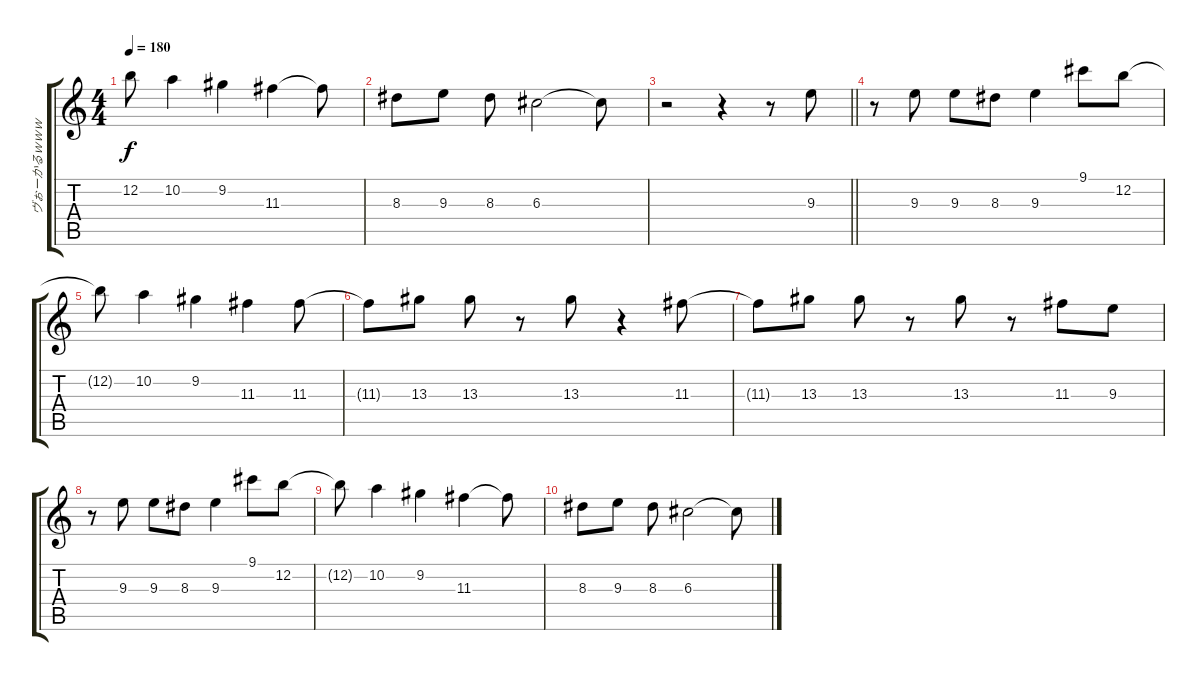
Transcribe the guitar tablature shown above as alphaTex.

\track ("ヴぉーかるｗｗｗ" "ヴぉーかるｗｗｗ") {instrument electricguitarjazz}
\staff {score tabs}
\tuning (E4 B3 G3 D3 A2 E2) {hide}
\ts (4 4)
\tempo 180
\clef g2
\ks c
12.2{t}.8{dy f} 10.2.4 9.2.4 11.3.4 11.3{t}.8 |
8.3.8 9.3.8 8.3.8 6.3.2 6.3{t}.8 |
\barLineRight lightlight
r.2 r.4 r.8 9.3.8 |
r.8 9.3.8 9.3.8 8.3.8 9.3.4 9.1.8 12.2.8 |
12.2{t}.8 10.2.4 9.2.4 11.3.4 11.3.8 |
11.3{t}.8 13.3.8 13.3.8 r.8 13.3.8 r.4 11.3.8 |
11.3{t}.8 13.3.8 13.3.8 r.8 13.3.8 r.8 11.3.8 9.3.8 |
r.8 9.3.8 9.3.8 8.3.8 9.3.4 9.1.8 12.2.8 |
12.2{t}.8 10.2.4 9.2.4 11.3.4 11.3{t}.8 |
8.3.8 9.3.8 8.3.8 6.3.2 6.3{t}.8
